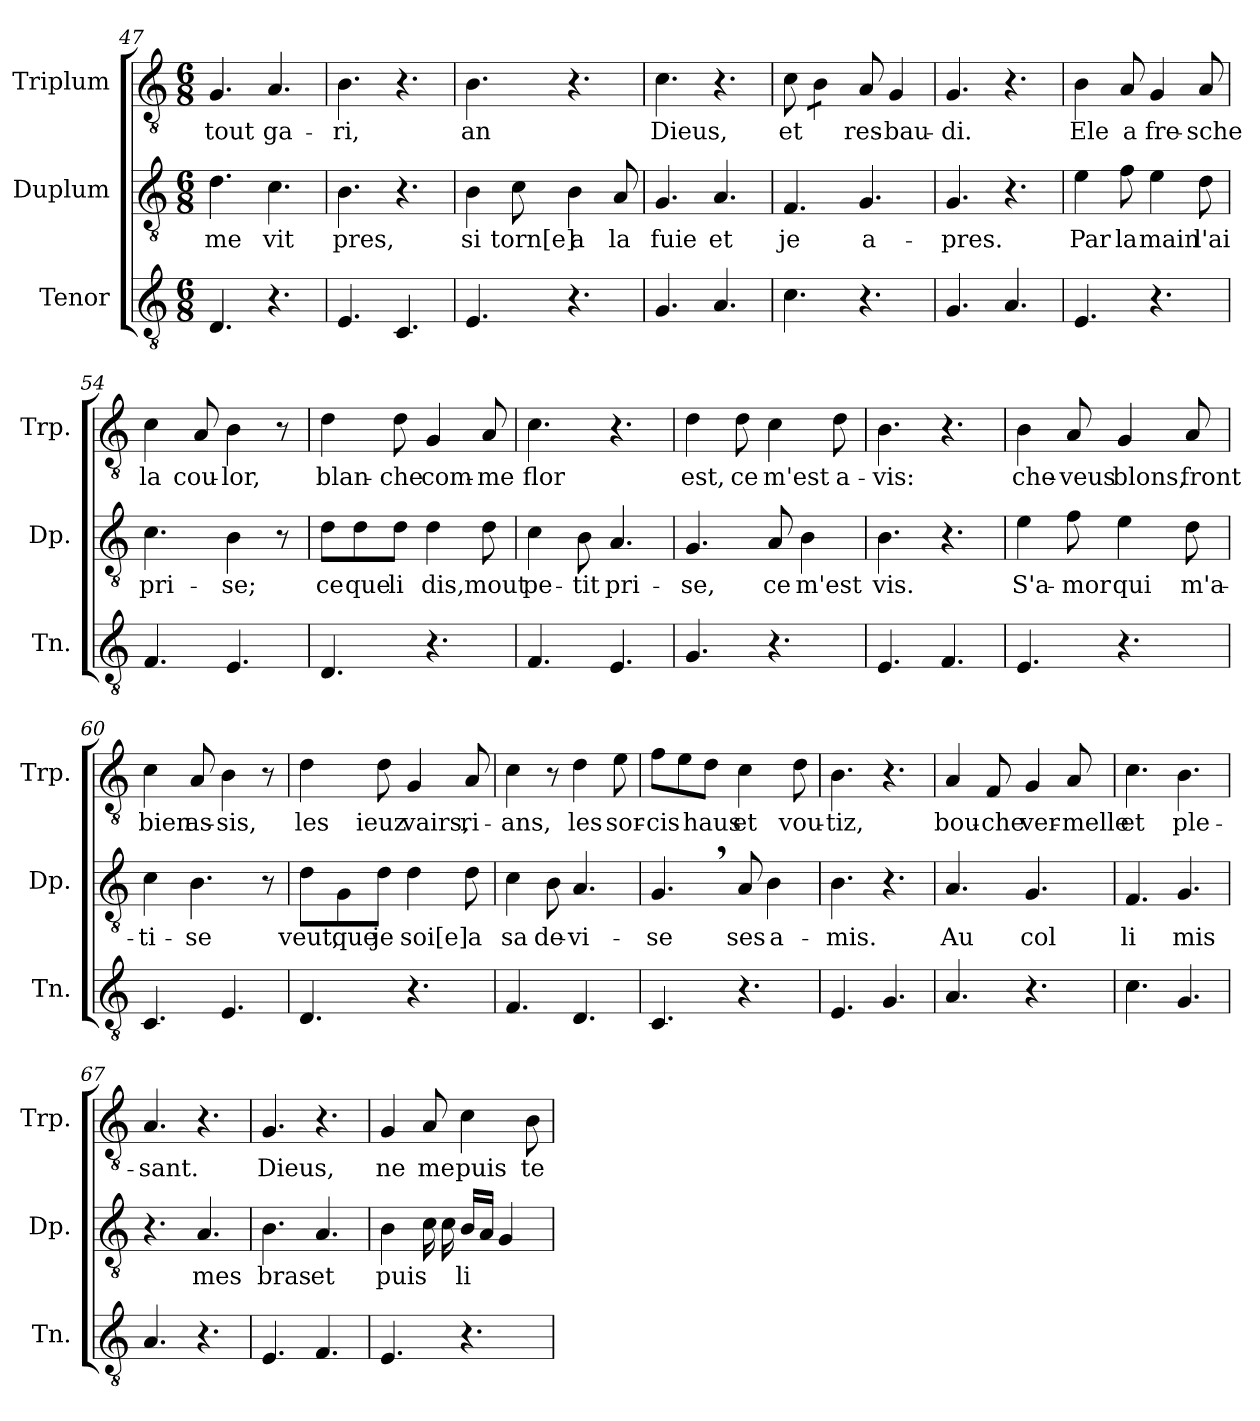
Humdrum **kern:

**kern	**kern	**text	**kern	**text
*part3	*part2	*part2	*part1	*part1
*staff3	*staff2	*staff2	*staff1	*staff1
*I"Tenor	*I"Duplum	*	*I"Triplum	*
*I'Tn.	*I'Dp.	*	*I'Trp.	*
*clefGv2	*clefGv2	*	*clefGv2	*
*k[]	*k[]	*	*k[]	*
*M6/8	*M6/8	*	*M6/8	*
=47	=47	=47	=47	=47
!	!	!LO:LY:b	!	!LO:LY:b
4.D/	4.d\	me	4.G/	-tout
!	!	!LO:LY:b	!	!LO:LY:b
4.r	4.c\	vit	4.A/	ga-
=48	=48	=48	=48	=48
!	!	!LO:LY:b	!	!LO:LY:b
4.E/	4.B\	pres,	4.B\	-ri,
4.C/	4.r	.	4.r	.
=49	=49	=49	=49	=49
!	!	!LO:LY:b	!	!LO:LY:b
4.E/	4B\	si	4.B\	an
!	!	!LO:LY:b	!	!
.	8c\	torn[e]	.	.
!	!	!LO:LY:b	!	!
4.r	4B\	a	4.r	.
!	!	!LO:LY:b	!	!
.	8A/	la	.	.
=50	=50	=50	=50	=50
!	!	!LO:LY:b	!	!LO:LY:b
4.G/	4.G/	fuie	4.c\	Dieus,
!	!	!LO:LY:b	!	!
4.A/	4.A/	et	4.r	.
=51	=51	=51	=51	=51
!	!	!LO:LY:b	!	!LO:LY:b
4.c\	4.F/	je	8c\	et
*	*	*	*tremolo	*
.	.	.	8B\L	.
.	.	.	8B\J	.
*	*	*	*Xtremolo	*
!	!	!LO:LY:b	!	!LO:LY:b
4.r	4.G/	a-	8A/	res-
!	!	!	!	!LO:LY:b
.	.	.	4G/	-bau-
=52	=52	=52	=52	=52
!	!	!LO:LY:b	!	!LO:LY:b
4.G/	4.G/	-pres.	4.G/	-di.
4.A/	4.r	.	4.r	.
!!LO:LB:g=z
=53	=53	=53	=53	=53
!	!	!LO:LY:b	!	!LO:LY:b
4.E/	4e\	Par	4B\	Ele
!	!	!LO:LY:b	!	!LO:LY:b
.	8f\	la	8A/	a
!	!	!LO:LY:b	!	!LO:LY:b
4.r	4e\	main	4G/	fre-
!	!	!LO:LY:b	!	!LO:LY:b
.	8d\	l'ai	8A/	-sche
=54	=54	=54	=54	=54
!	!	!LO:LY:b	!	!LO:LY:b
4.F/	4.c\	pri-	4c\	la
!	!	!	!	!LO:LY:b
.	.	.	8A/	cou-
!	!	!LO:LY:b	!	!LO:LY:b
4.E/	4B\	-se;	4B\	-lor,
.	8r	.	8r	.
=55	=55	=55	=55	=55
!	!	!LO:LY:b	!	!LO:LY:b
4.D/	8d\L	ce	4d\	blan-
!	!	!LO:LY:b	!	!
.	8d\	que	.	.
!	!	!LO:LY:b	!	!LO:LY:b
.	8d\J	li	8d\	-che
!	!	!LO:LY:b	!	!LO:LY:b
4.r	4d\	dis,	4G/	com-
!	!	!LO:LY:b	!	!LO:LY:b
.	8d\	mout	8A/	-me
=56	=56	=56	=56	=56
!	!	!LO:LY:b	!	!LO:LY:b
4.F/	4c\	pe-	4.c\	flor
!	!	!LO:LY:b	!	!
.	8B\	-tit	.	.
!	!	!LO:LY:b	!	!
4.E/	4.A/	pri-	4.r	.
=57	=57	=57	=57	=57
!	!	!LO:LY:b	!	!LO:LY:b
4.G/	4.G/	-se,	4d\	est,
!	!	!	!	!LO:LY:b
.	.	.	8d\	ce
!	!	!LO:LY:b	!	!LO:LY:b
4.r	8A/	ce	4c\	m'est
!	!	!LO:LY:b	!	!
.	4B\	m'est	.	.
!	!	!	!	!LO:LY:b
.	.	.	8d\	a-
=58	=58	=58	=58	=58
!	!	!LO:LY:b	!	!LO:LY:b
4.E/	4.B\	vis.	4.B\	-vis:
4.F/	4.r	.	4.r	.
!!LO:PB:g=z
=59	=59	=59	=59	=59
!	!	!LO:LY:b	!	!LO:LY:b
4.E/	4e\	S'a-	4B\	che-
!	!	!LO:LY:b	!	!LO:LY:b
.	8f\	-mor	8A/	-veus
!	!	!LO:LY:b	!	!LO:LY:b
4.r	4e\	qui	4G/	blons,
!	!	!LO:LY:b	!	!LO:LY:b
.	8d\	m'a-	8A/	front
=60	=60	=60	=60	=60
!	!	!LO:LY:b	!	!LO:LY:b
4.C/	4c\	-ti-	4c\	bien
!	!	!LO:LY:b	!	!LO:LY:b
.	4.B\	-se	8A/	as-
!	!	!	!	!LO:LY:b
4.E/	.	.	4B\	-sis,
.	8r	.	8r	.
=61	=61	=61	=61	=61
!	!	!LO:LY:b	!	!LO:LY:b
4.D/	8d\L	veut,	4d\	les
!	!	!LO:LY:b	!	!
.	8G\	que	.	.
!	!	!LO:LY:b	!	!LO:LY:b
.	8d\J	je	8d\	ieuz
!	!	!LO:LY:b	!	!LO:LY:b
4.r	4d\	soi[e]	4G/	vairs,
!	!	!LO:LY:b	!	!LO:LY:b
.	8d\	a	8A/	ri-
=62	=62	=62	=62	=62
!	!	!LO:LY:b	!	!LO:LY:b
4.F/	4c\	sa	4c\	-ans,
!	!	!LO:LY:b	!	!
.	8B\	de-	8r	.
!	!	!LO:LY:b	!	!LO:LY:b
4.D/	4.A/	-vi-	4d\	les
!	!	!	!	!LO:LY:b
.	.	.	8e\	sor-
=63	=63	=63	=63	=63
!	!	!LO:LY:b	!	!LO:LY:b
4.C/	4.G,/	-se	8f\L	-cis
.	.	.	8e\	.
!	!	!	!	!LO:LY:b
.	.	.	8d\J	haus
!	!	!LO:LY:b	!	!LO:LY:b
4.r	8A/	ses	4c\	et
!	!	!LO:LY:b	!	!
.	4B\	a-	.	.
!	!	!	!	!LO:LY:b
.	.	.	8d\	vou-
=64	=64	=64	=64	=64
!	!	!LO:LY:b	!	!LO:LY:b
4.E/	4.B\	-mis.	4.B\	-tiz,
4.G/	4.r	.	4.r	.
!!LO:LB:g=z
=65	=65	=65	=65	=65
!	!	!LO:LY:b	!	!LO:LY:b
4.A/	4.A/	Au	4A/	bou-
!	!	!	!	!LO:LY:b
.	.	.	8F/	-che
!	!	!LO:LY:b	!	!LO:LY:b
4.r	4.G/	col	4G/	ver-
!	!	!	!	!LO:LY:b
.	.	.	8A/	-melle
=66	=66	=66	=66	=66
!	!	!LO:LY:b	!	!LO:LY:b
4.c\	4.F/	li	4.c\	et
!	!	!LO:LY:b	!	!LO:LY:b
4.G/	4.G/	mis	4.B\	ple-
=67	=67	=67	=67	=67
!	!	!	!	!LO:LY:b
4.A/	4.r	.	4.A/	-sant.
!	!	!LO:LY:b	!	!
4.r	4.A/	mes	4.r	.
=68	=68	=68	=68	=68
!	!	!LO:LY:b	!	!LO:LY:b
4.E/	4.B\	bras	4.G/	Dieus,
!	!	!LO:LY:b	!	!
4.F/	4.A/	et	4.r	.
=69	=69	=69	=69	=69
!	!	!LO:LY:b	!	!LO:LY:b
4.E/	4B\	puis	4G/	ne
!	!	!	!	!LO:LY:b
*	*tremolo	*	*	*
.	16c\	.	8A/	me
.	16c\	.	.	.
*	*Xtremolo	*	*	*
!	!	!LO:LY:b	!	!LO:LY:b
4.r	16B/LL	li	4c\	puis
.	16A/JJ	.	.	.
.	4G/	.	.	.
!	!	!	!	!LO:LY:b
.	.	.	8B\	te-
=	=	=	=	=
*-	*-	*-	*-	*-
